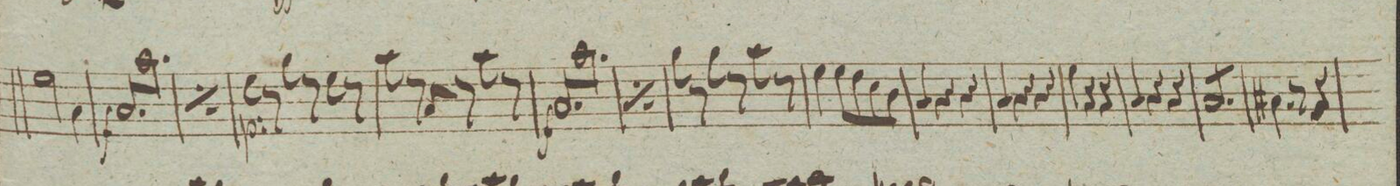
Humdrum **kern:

**kern	**dynam
*I"Baſso.	*
*clefF4	*
*k[]	*
*met(c)	*
*M3/4	*
2GG\	.
4CC/	.
=41	=41
*tremolo	*
8CC/L	f
8C\	.
8CC/	.
8C\	.
8CC/	.
8C\J	.
=42	=42
*rep	*
8CC/L	.
8C\	.
8CC/	.
8C\	.
8CC/	.
8C\J	.
*Xrep	*
*Xtremolo	*
=43	=43
8GG\	p
8r	.
8BB\	.
8r	.
8GG\	.
8r	.
=44	=44
8C\	.
8r	.
8CC/	.
8r	.
8C\	.
8r	.
=45	=45
*tremolo	*
8CC/L	f
8C\	.
8CC/	.
8C\	.
8CC/	.
8C\J	.
=46	=46
*rep	*
8CC/L	.
8C\	.
8CC/	.
8C\	.
8CC/	.
8C\J	.
*Xrep	*
*Xtremolo	*
=47	=47
8BB\	.
8r	.
8BB\	.
8r	.
8C\	.
8r	.
=48	=48
4GG\	.
8GG\L	.
8FF\	.
8EE\	.
8DD\J	.
=49	=49
4CC/	.
4r	.
4r	.
=50	=50
4CC/	.
4r	.
4r	.
=51	=51
4GG\	.
4r	.
4r	.
=52	=52
4CC/	.
4r	.
4r	.
=53	=53
*tremolo	*
8CC/L	.
8CC/	.
8CC/	.
8CC/	.
8CC/	.
8CC/J	.
*Xtremolo	*
=54	=54
4.CC#X\	.
8r	.
4r	.
=55	=55
*-	*-
